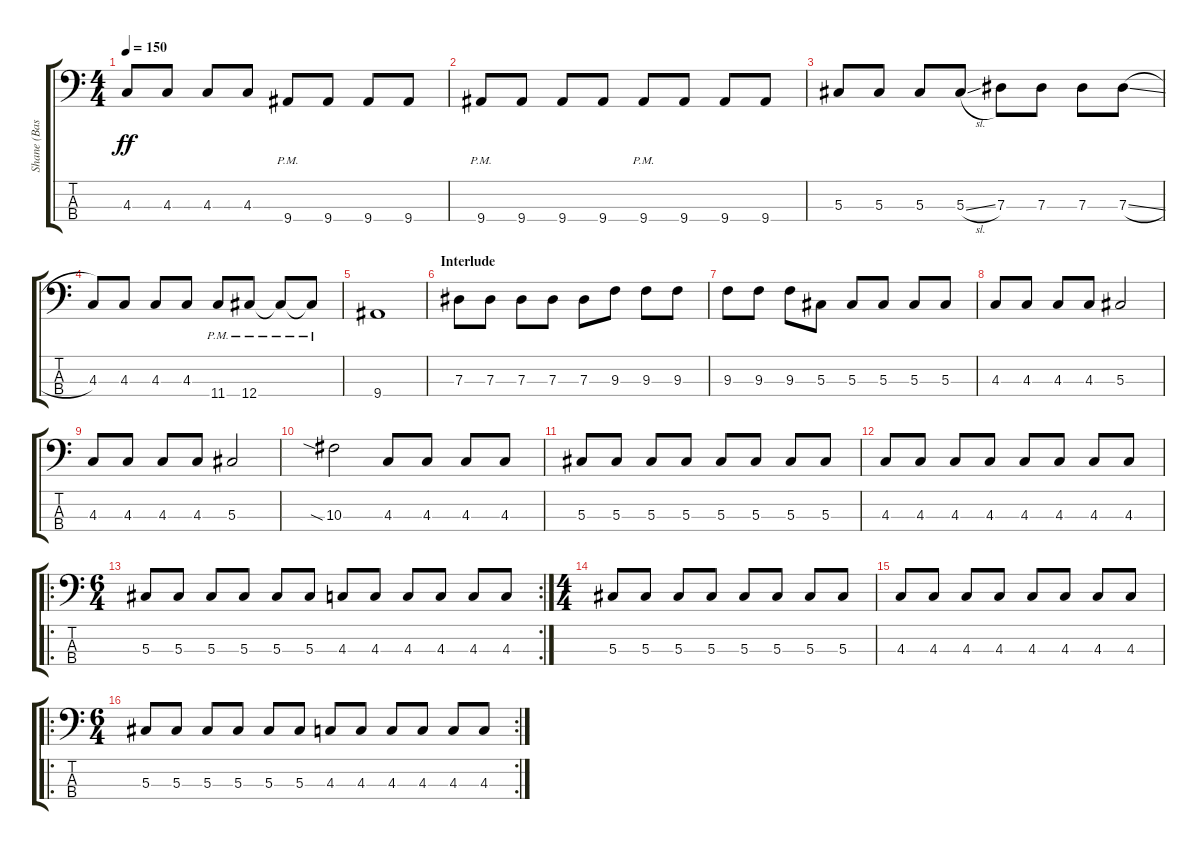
\track ("Shane (Bass)" "Shane (Bas") {instrument electricbassfinger}
\staff {score tabs}
\tuning (Gb2 Db2 Ab1 Db1) {hide}
\ts (4 4)
\tempo 150
\clef f4
\ks c
4.3.8{dy ff} 4.3.8 4.3.8 4.3.8 9.4{pm}.8 9.4.8 9.4.8 9.4.8 |
9.4{pm}.8 9.4.8 9.4.8 9.4.8 9.4{pm}.8 9.4.8 9.4.8 9.4.8 |
5.3.8 5.3.8 5.3.8 5.3{sl}.8 7.3.8 7.3.8 7.3.8 7.3{sl}.8 |
4.3.8 4.3.8 4.3.8 4.3.8 11.4{pm}.8 12.4{pm}.8 12.4{pm t}.8 12.4{pm t}.8 |
9.4.1 |
\section ("" "Interlude")
7.3.8 7.3.8 7.3.8 7.3.8 7.3.8 9.3.8 9.3.8 9.3.8 |
9.3.8 9.3.8 9.3.8 5.3.8 5.3.8 5.3.8 5.3.8 5.3.8 |
4.3.8 4.3.8 4.3.8 4.3.8 5.3.2 |
4.3.8 4.3.8 4.3.8 4.3.8 5.3.2 |
10.3{sia}.2 4.3.8 4.3.8 4.3.8 4.3.8 |
5.3.8 5.3.8 5.3.8 5.3.8 5.3.8 5.3.8 5.3.8 5.3.8 |
4.3.8 4.3.8 4.3.8 4.3.8 4.3.8 4.3.8 4.3.8 4.3.8 |
\ro
\rc 2
\ts (6 4)
5.3.8 5.3.8 5.3.8 5.3.8 5.3.8 5.3.8 4.3.8 4.3.8 4.3.8 4.3.8 4.3.8 4.3.8 |
\ts (4 4)
5.3.8 5.3.8 5.3.8 5.3.8 5.3.8 5.3.8 5.3.8 5.3.8 |
4.3.8 4.3.8 4.3.8 4.3.8 4.3.8 4.3.8 4.3.8 4.3.8 |
\ro
\rc 2
\ts (6 4)
5.3.8 5.3.8 5.3.8 5.3.8 5.3.8 5.3.8 4.3.8 4.3.8 4.3.8 4.3.8 4.3.8 4.3.8
